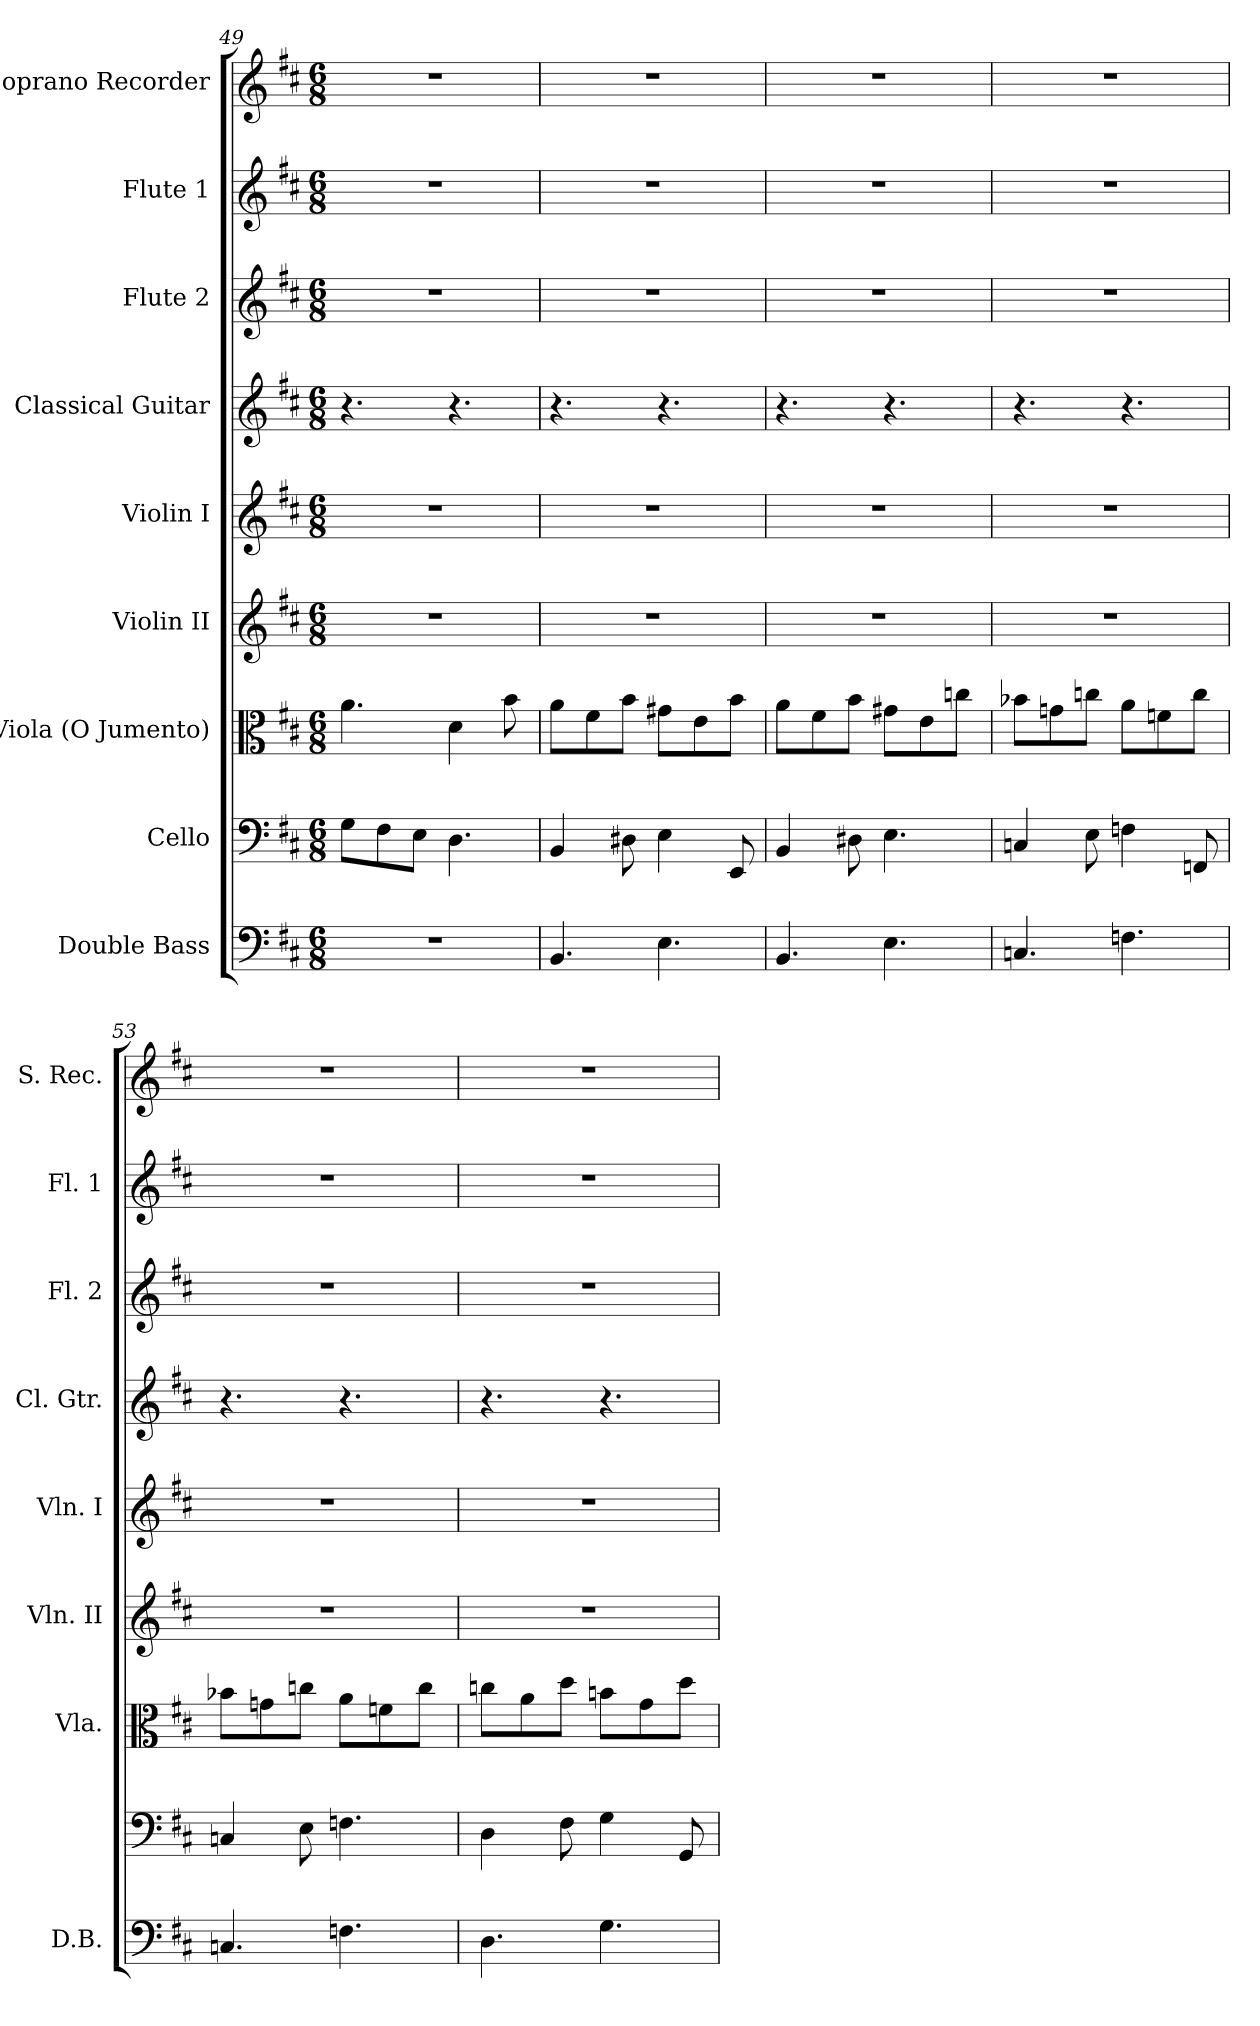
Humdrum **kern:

**kern	**kern	**kern	**kern	**kern	**kern	**kern	**kern	**kern
*part9	*part8	*part7	*part6	*part5	*part4	*part3	*part2	*part1
*staff9	*staff8	*staff7	*staff6	*staff5	*staff4	*staff3	*staff2	*staff1
*I"Double Bass	*I"Cello	*I"Viola (O Jumento)	*I"Violin II	*I"Violin I	*I"Classical Guitar	*I"Flute 2	*I"Flute 1	*I"Soprano Recorder
*I'D.B.	*	*I'Vla.	*I'Vln. II	*I'Vln. I	*I'Cl. Gtr.	*I'Fl. 2	*I'Fl. 1	*I'S. Rec.
*clefF4	*clefF4	*clefC3	*clefG2	*clefG2	*clefG2	*clefG2	*clefG2	*clefG2
*ITrd7c12	*	*	*	*	*ITrd7c12	*	*	*ITrd-7c-12
*k[f#c#]	*k[f#c#]	*k[f#c#]	*k[f#c#]	*k[f#c#]	*k[f#c#]	*k[f#c#]	*k[f#c#]	*k[f#c#]
*D:	*D:	*D:	*D:	*D:	*D:	*D:	*D:	*D:
*M6/8	*M6/8	*M6/8	*M6/8	*M6/8	*M6/8	*M6/8	*M6/8	*M6/8
=49	=49	=49	=49	=49	=49	=49	=49	=49
2.r	8G\L	4.a\	2.r	2.r	4.r	2.r	2.r	2.r
.	8F#\	.	.	.	.	.	.	.
.	8E\J	.	.	.	.	.	.	.
.	4.D\	4d\	.	.	4.r	.	.	.
.	.	8b\	.	.	.	.	.	.
=50	=50	=50	=50	=50	=50	=50	=50	=50
4.BBB/	4BB/	8a\L	2.r	2.r	4.r	2.r	2.r	2.r
.	.	8f#\	.	.	.	.	.	.
.	8D#X\	8b\J	.	.	.	.	.	.
4.EE\	4E\	8g#X\L	.	.	4.r	.	.	.
.	.	8e\	.	.	.	.	.	.
.	8EE/	8b\J	.	.	.	.	.	.
!!LO:PB:g=z
=51	=51	=51	=51	=51	=51	=51	=51	=51
4.BBB/	4BB/	8a\L	2.r	2.r	4.r	2.r	2.r	2.r
.	.	8f#\	.	.	.	.	.	.
.	8D#X\	8b\J	.	.	.	.	.	.
4.EE\	4.E\	8g#X\L	.	.	4.r	.	.	.
.	.	8e\	.	.	.	.	.	.
.	.	8ccn\J	.	.	.	.	.	.
=52	=52	=52	=52	=52	=52	=52	=52	=52
4.CCn/	4Cn/	8b-X\L	2.r	2.r	4.r	2.r	2.r	2.r
.	.	8gni\	.	.	.	.	.	.
.	8E\	8ccn\J	.	.	.	.	.	.
4.FFn\	4Fn\	8a\L	.	.	4.r	.	.	.
.	.	8fn\	.	.	.	.	.	.
.	8FFn/	8cc\J	.	.	.	.	.	.
=53	=53	=53	=53	=53	=53	=53	=53	=53
4.CCn/	4Cn/	8b-X\L	2.r	2.r	4.r	2.r	2.r	2.r
.	.	8gni\	.	.	.	.	.	.
.	8E\	8ccn\J	.	.	.	.	.	.
4.FFn\	4.Fn\	8a\L	.	.	4.r	.	.	.
.	.	8fn\	.	.	.	.	.	.
.	.	8cc\J	.	.	.	.	.	.
=54	=54	=54	=54	=54	=54	=54	=54	=54
4.DD\	4D\	8ccn\L	2.r	2.r	4.r	2.r	2.r	2.r
.	.	8a\	.	.	.	.	.	.
.	8F#i\	8dd\J	.	.	.	.	.	.
4.GG\	4G\	8bni\L	.	.	4.r	.	.	.
.	.	8g\	.	.	.	.	.	.
.	8GG/	8dd\J	.	.	.	.	.	.
=	=	=	=	=	=	=	=	=
*-	*-	*-	*-	*-	*-	*-	*-	*-
